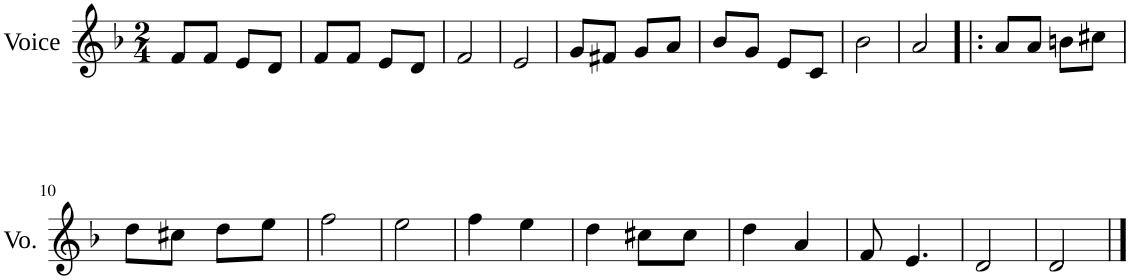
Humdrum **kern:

**kern
*part1
*staff1
*I"Voice
*I'Vo.
*clefG2
*k[b-]
*M2/4
=1
8f/L
8f/J
8e/L
8d/J
=2
8f/L
8f/J
8e/L
8d/J
=3
2f/
=4
2e/
=5
8g/L
8f#X/J
8g/L
8a/J
=6
8b-/L
8g/J
8e/L
8c/J
=7
2b-\
=8
2a/
=9!|:
8a/L
8a/J
8bn\L
8cc#X\J
!!LO:LB:g=z
=10
8dd\L
8cc#X\J
8dd\L
8ee\J
=11
2ff\
=12
2ee\
=13
4ff\
4ee\
=14
4dd\
8cc#X\L
8cc#\J
=15
4dd\
4a/
=16
8f/
4.e/
=17
2d/
=18
2d/
==
*-
